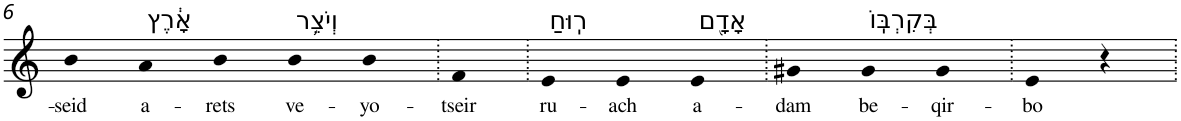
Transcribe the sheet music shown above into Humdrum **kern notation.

**kern	**text
*part1	*part1
*staff1	*staff1
*I"Piano	*
*I'Pno	*
!!LO:PB:g=z
*clefG2	*
*k[]	*
=6	=6
!	!LO:LY:b
4b	-seid
!LO:TX:a:t=אָ֔רֶץ	!
!	!LO:LY:b
4a	a-
!	!LO:LY:b
4b	-rets
!LO:TX:a:t=וְיֹצֵ֥ר	!
!	!LO:LY:b
4b	ve-
!	!LO:LY:b
4b	-yo-
=7.	=7.
!	!LO:LY:b
4f	-tseir
=8.	=8.
!LO:TX:a:t=רֽוּחַ	!
!	!LO:LY:b
4e	ru-
!	!LO:LY:b
4e	-ach
!LO:TX:a:t=אָדָ֖ם	!
!	!LO:LY:b
4e	a-
=9.	=9.
!	!LO:LY:b
4g#X	-dam
!LO:TX:a:t=בְּקִרְבּֽוֹ	!
!	!LO:LY:b
4g#	be-
!	!LO:LY:b
4g#	-qir-
=10.	=10.
!	!LO:LY:b
4e	-bo
4r	.
=.	=.
*-	*-
